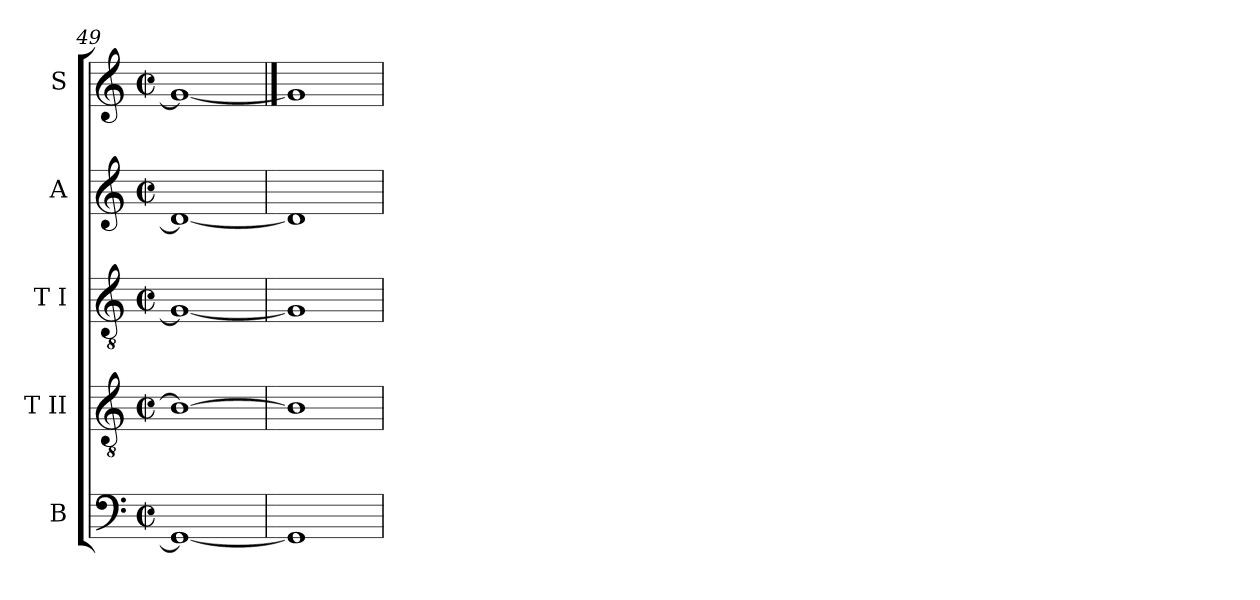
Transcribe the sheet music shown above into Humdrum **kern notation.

**kern	**kern	**kern	**kern	**kern
*part5	*part4	*part3	*part2	*part1
*staff5	*staff4	*staff3	*staff2	*staff1
*I"B	*I"T II	*I"T I	*I"A	*I"S
*clefF4	*clefGv2	*clefGv2	*clefG2	*clefG2
*M2/2	*M2/2	*M2/2	*M2/2	*M2/2
*met(c|)	*met(c|)	*met(c|)	*met(c|)	*met(c|)
=49	=49	=49	=49	=49
1GG_	1B_	1G_	1d_	1g_
=50	=50	=50	=50	==50
1GG]	1B]	1G]	1d]	1g]
=	=	=	=	=
*-	*-	*-	*-	*-
